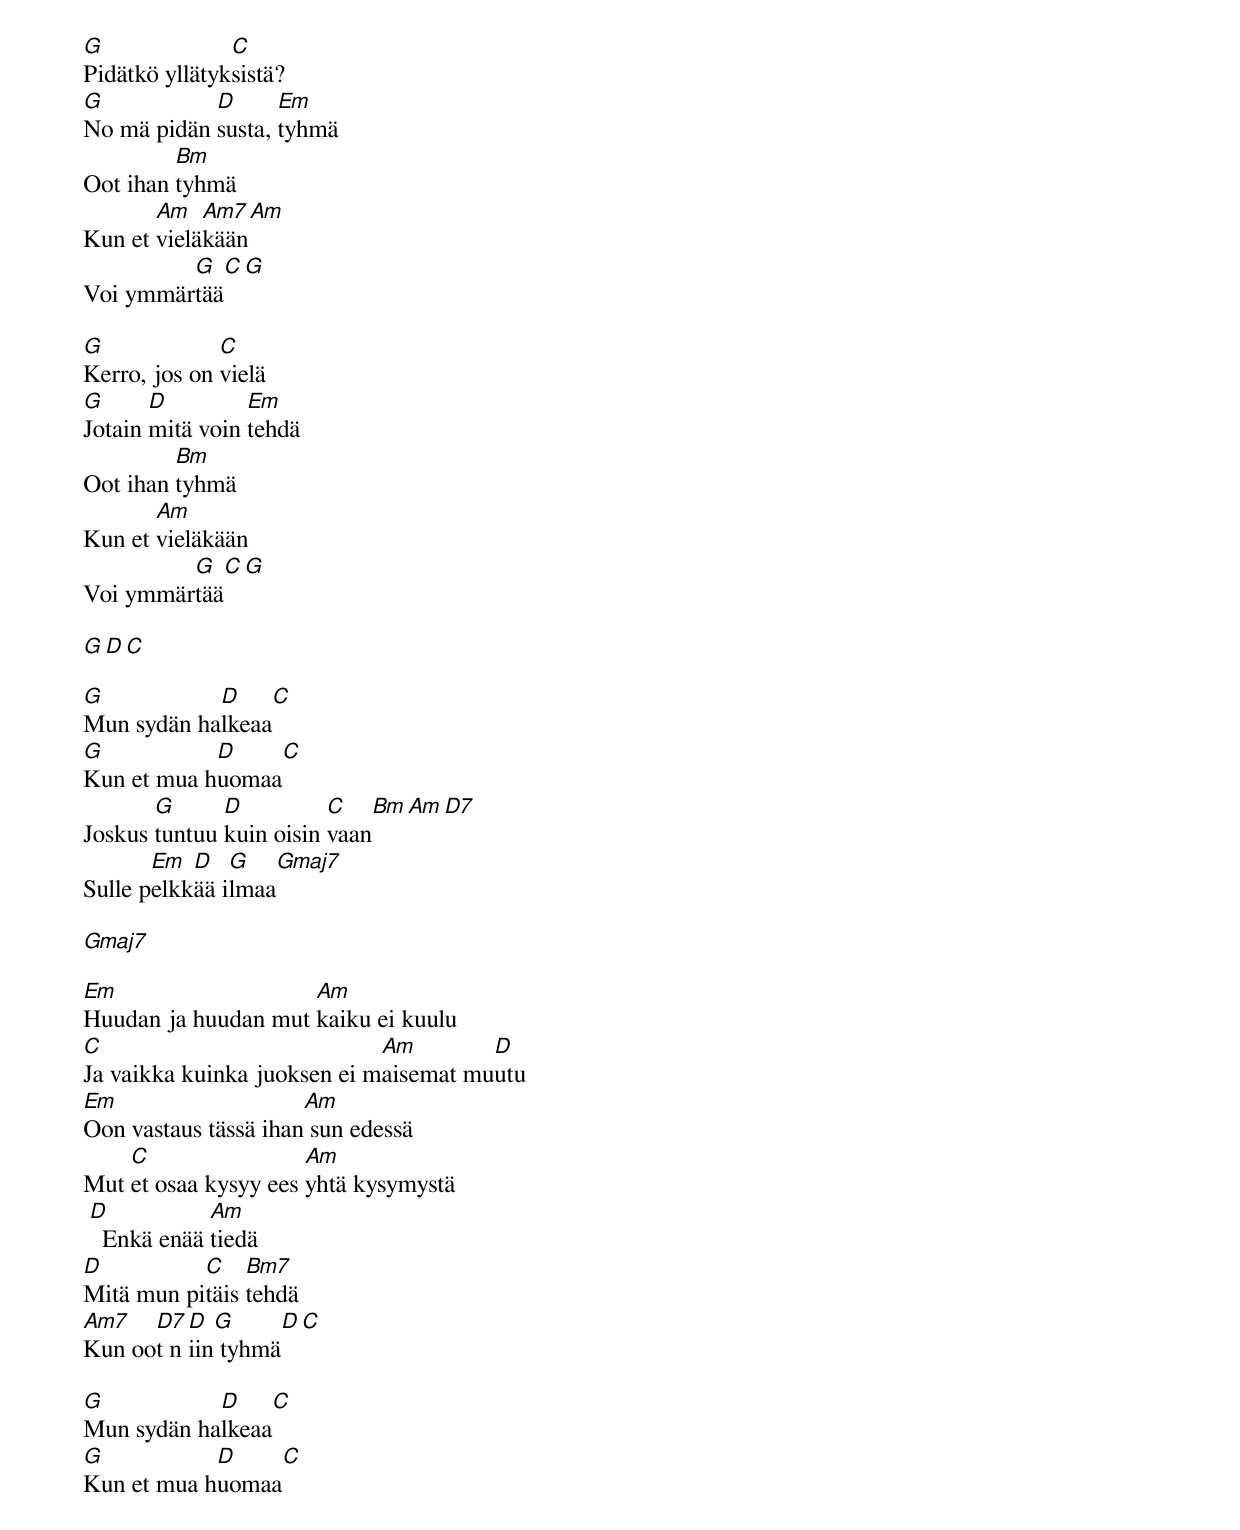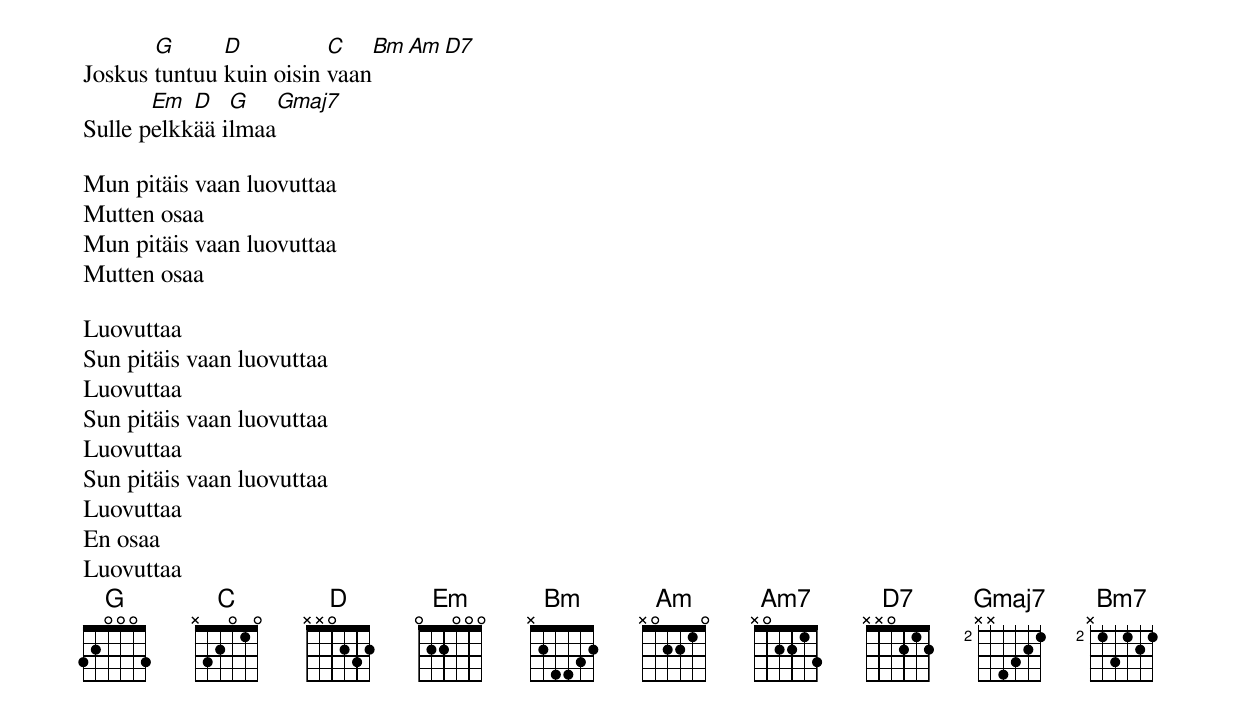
G              C
Pidätkö yllätyksistä?
G           D      Em
No mä pidän susta, tyhmä
         Bm
Oot ihan tyhmä
       Am   Am7  Am
Kun et vieläkään
         G    C   G
Voi ymmärtää

G             C
Kerro, jos on vielä
G      D         Em
Jotain mitä voin tehdä
         Bm
Oot ihan tyhmä
       Am
Kun et vieläkään
         G   C   G
Voi ymmärtää

G   D   C

G           D     C
Mun sydän halkeaa
G           D     C
Kun et mua huomaa
       G      D          C      Bm  Am   D7
Joskus tuntuu kuin oisin vaan
       Em  D   G   Gmaj7
Sulle pelkkää ilmaa

Gmaj7

Em                   Am
Huudan ja huudan mut kaiku ei kuulu
C                            Am        D
Ja vaikka kuinka juoksen ei maisemat muutu
Em                    Am
Oon vastaus tässä ihan sun edessä
    C                 Am
Mut et osaa kysyy ees yhtä kysymystä
 D           Am
   Enkä enää tiedä
D          C    Bm7
Mitä mun pitäis tehdä
Am7   D7 D  G     D   C
Kun oot niin tyhmä

G           D     C
Mun sydän halkeaa
G           D     C
Kun et mua huomaa
       G      D          C      Bm  Am   D7
Joskus tuntuu kuin oisin vaan
       Em  D   G   Gmaj7
Sulle pelkkää ilmaa

Mun pitäis vaan luovuttaa
Mutten osaa
Mun pitäis vaan luovuttaa
Mutten osaa

Luovuttaa
Sun pitäis vaan luovuttaa
Luovuttaa
Sun pitäis vaan luovuttaa
Luovuttaa
Sun pitäis vaan luovuttaa
Luovuttaa
En osaa
Luovuttaa
